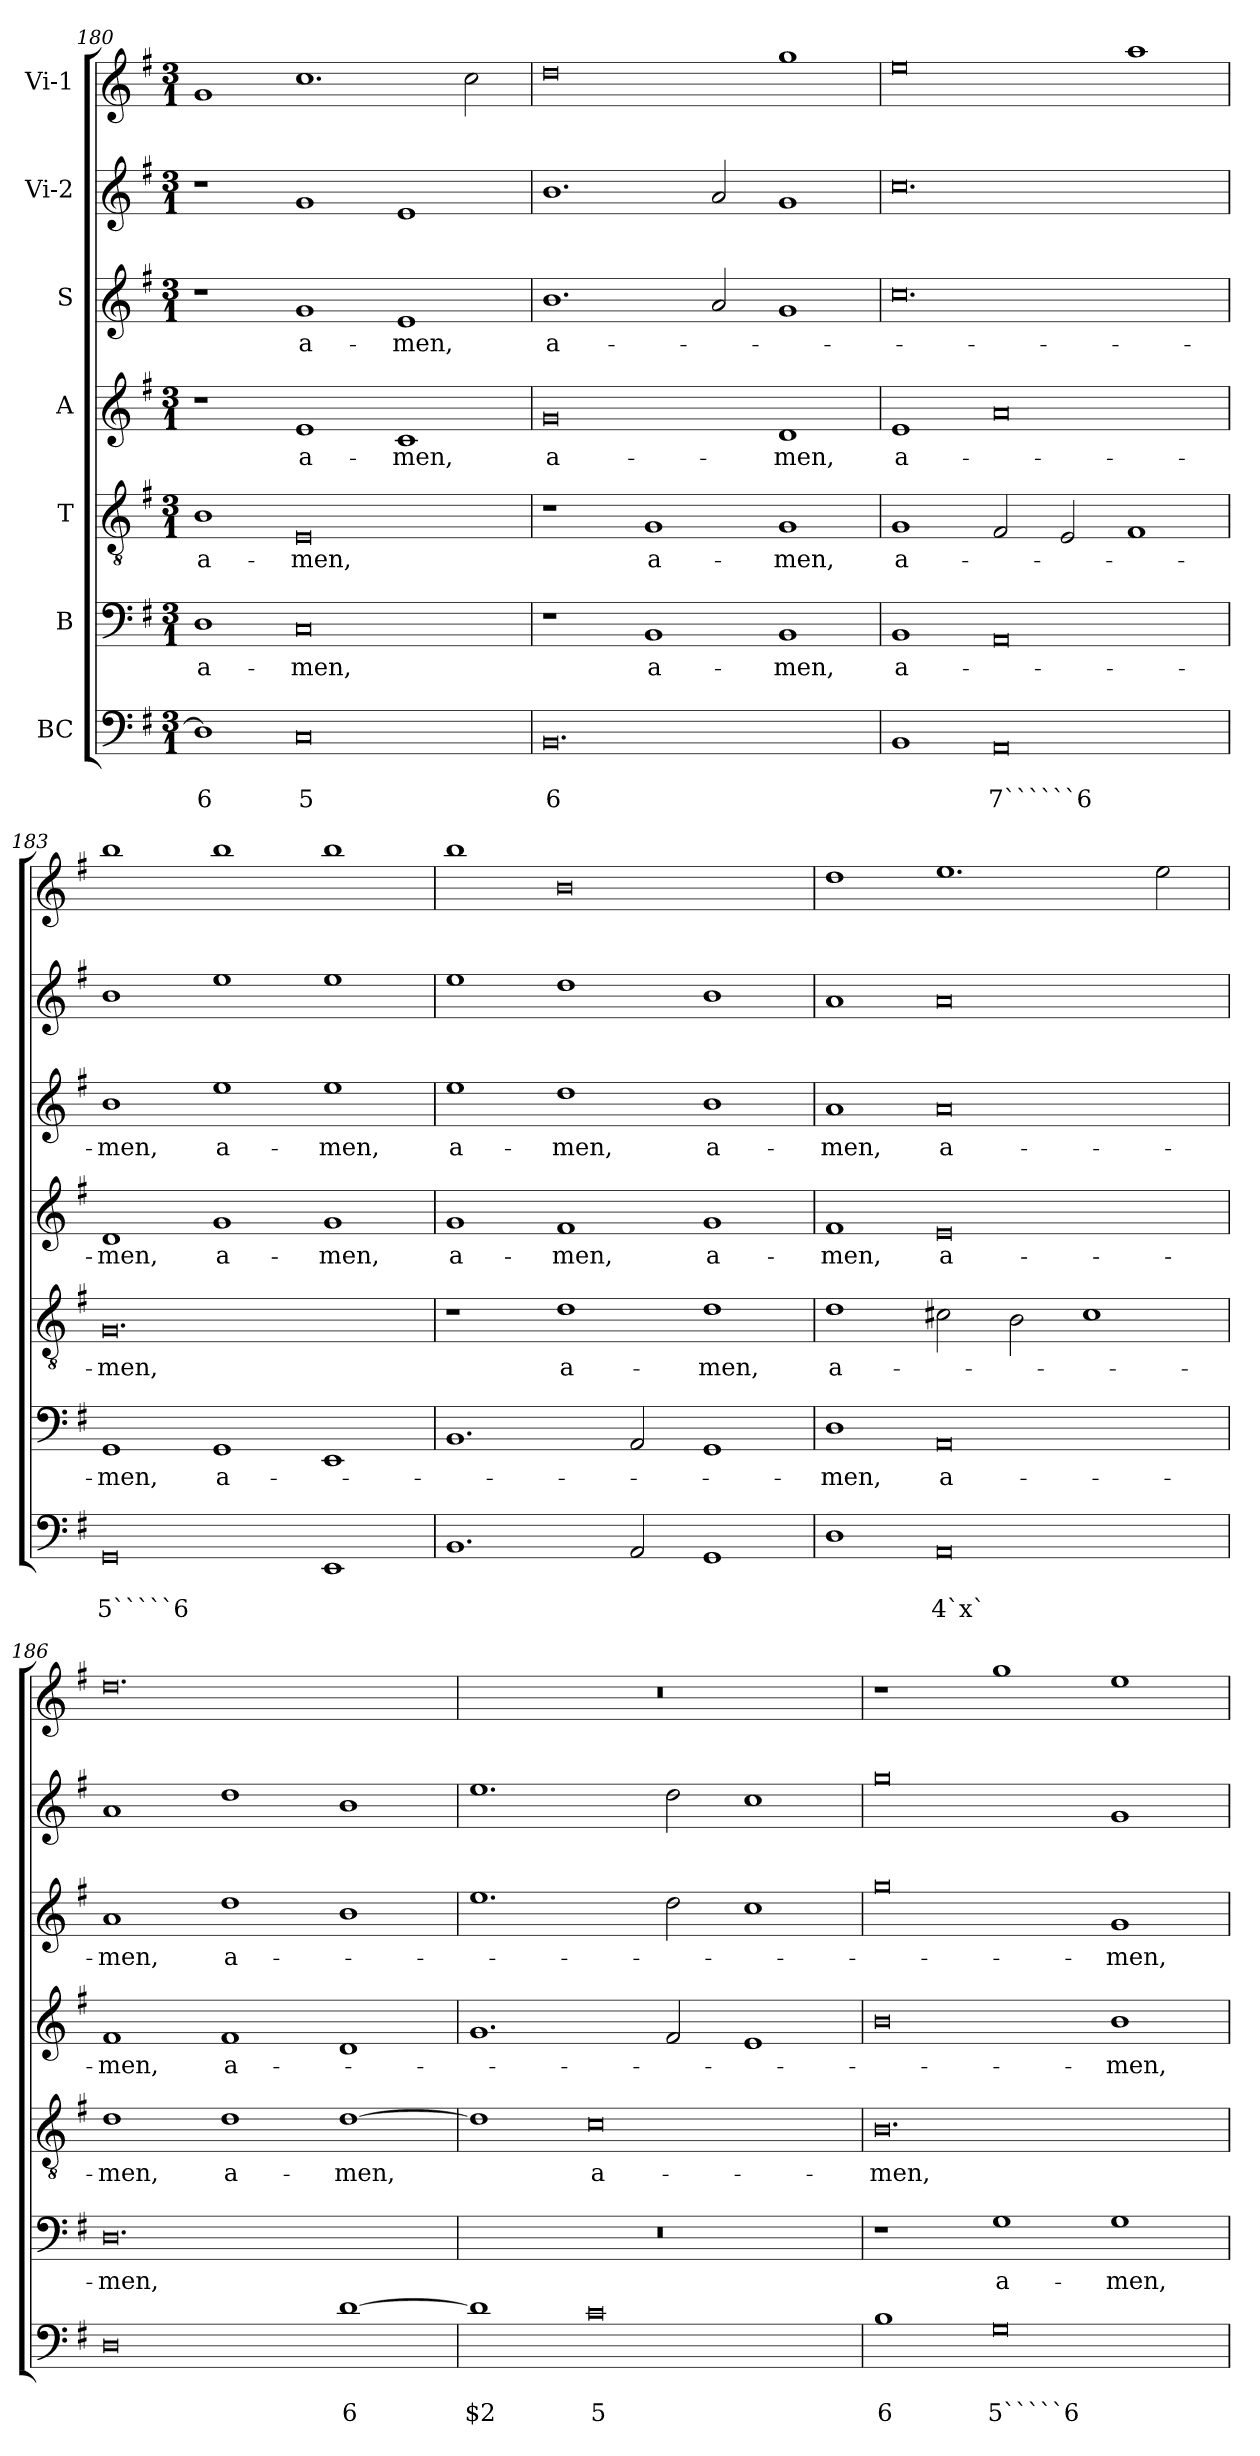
**kern	**text	**text	**kern	**text	**kern	**text	**kern	**text	**kern	**text	**kern	**kern
*part7	*part7	*part7	*part6	*part6	*part5	*part5	*part4	*part4	*part3	*part3	*part2	*part1
*staff7	*staff7	*staff7	*staff6	*staff6	*staff5	*staff5	*staff4	*staff4	*staff3	*staff3	*staff2	*staff1
*I"BC	*	*	*I"B	*	*I"T	*	*I"A	*	*I"S	*	*I"Vi-2	*I"Vi-1
*clefF4	*	*	*clefF4	*	*clefGv2	*	*clefG2	*	*clefG2	*	*clefG2	*clefG2
*k[f#]	*	*	*k[f#]	*	*k[f#]	*	*k[f#]	*	*k[f#]	*	*k[f#]	*k[f#]
*G:	*	*	*G:	*	*G:	*	*G:	*	*G:	*	*G:	*G:
*M3/1	*	*	*M3/1	*	*M3/1	*	*M3/1	*	*M3/1	*	*M3/1	*M3/1
=180	=180	=180	=180	=180	=180	=180	=180	=180	=180	=180	=180	=180
!	!	!LO:LY:b	!	!LO:LY:b	!	!LO:LY:b	!	!	!	!	!	!
1D]	.	6	1D	a-	1B	a-	1r	.	1r	.	1r	1g
!	!	!LO:LY:b	!	!LO:LY:b	!	!LO:LY:b	!	!LO:LY:b	!	!LO:LY:b	!	!
0C	.	5	0C	-men,	0E	-men,	1e	a-	1g	a-	1g	1.cc
!	!	!	!	!	!	!	!	!LO:LY:b	!	!LO:LY:b	!	!
.	.	.	.	.	.	.	1c	-men,	1e	-men,	1e	.
.	.	.	.	.	.	.	.	.	.	.	.	2cc\
=181	=181	=181	=181	=181	=181	=181	=181	=181	=181	=181	=181	=181
!	!	!LO:LY:b	!	!	!	!	!	!LO:LY:b	!	!LO:LY:b	!	!
0.BB	.	6	1r	.	1r	.	0g	a-	1.b	a-	1.b	0dd
!	!	!	!	!LO:LY:b	!	!LO:LY:b	!	!	!	!	!	!
.	.	.	1BB	a-	1G	a-	.	.	.	.	.	.
.	.	.	.	.	.	.	.	.	2a/	.	2a/	.
!	!	!	!	!LO:LY:b	!	!LO:LY:b	!	!LO:LY:b	!	!	!	!
.	.	.	1BB	-men,	1G	-men,	1d	-men,	1g	.	1g	1gg
!!LO:PB:g=z
=182	=182	=182	=182	=182	=182	=182	=182	=182	=182	=182	=182	=182
!	!	!	!	!LO:LY:b	!	!LO:LY:b	!	!LO:LY:b	!	!	!	!
1BB	.	.	1BB	a-	1G	a-	1e	a-	0.cc	.	0.cc	0ee
!	!	!LO:LY:b	!	!	!	!	!	!	!	!	!	!
0AA	.	7``````6	0AA	.	2F#/	.	0a	.	.	.	.	.
.	.	.	.	.	2E/	.	.	.	.	.	.	.
.	.	.	.	.	1F#	.	.	.	.	.	.	1aa
=183	=183	=183	=183	=183	=183	=183	=183	=183	=183	=183	=183	=183
!	!	!LO:LY:b	!	!LO:LY:b	!	!LO:LY:b	!	!LO:LY:b	!	!LO:LY:b	!	!
0GG	.	5`````6	1GG	-men,	0.G	-men,	1d	-men,	1b	-men,	1b	1bb
!	!	!	!	!LO:LY:b	!	!	!	!LO:LY:b	!	!LO:LY:b	!	!
.	.	.	1GG	a-	.	.	1g	a-	1ee	a-	1ee	1bb
!	!	!	!	!	!	!	!	!LO:LY:b	!	!LO:LY:b	!	!
1EE	.	.	1EE	.	.	.	1g	-men,	1ee	-men,	1ee	1bb
=184	=184	=184	=184	=184	=184	=184	=184	=184	=184	=184	=184	=184
!	!	!	!	!	!	!	!	!LO:LY:b	!	!LO:LY:b	!	!
1.BB	.	.	1.BB	.	1r	.	1g	a-	1ee	a-	1ee	1bb
!	!	!	!	!	!	!LO:LY:b	!	!LO:LY:b	!	!LO:LY:b	!	!
.	.	.	.	.	1d	a-	1f#	-men,	1dd	-men,	1dd	0b
2AA/	.	.	2AA/	.	.	.	.	.	.	.	.	.
!	!	!	!	!	!	!LO:LY:b	!	!LO:LY:b	!	!LO:LY:b	!	!
1GG	.	.	1GG	.	1d	-men,	1g	a-	1b	a-	1b	.
=185	=185	=185	=185	=185	=185	=185	=185	=185	=185	=185	=185	=185
!	!	!	!	!LO:LY:b	!	!LO:LY:b	!	!LO:LY:b	!	!LO:LY:b	!	!
1D	.	.	1D	-men,	1d	a-	1f#	-men,	1a	-men,	1a	1dd
!	!	!LO:LY:b	!	!LO:LY:b	!	!	!	!LO:LY:b	!	!LO:LY:b	!	!
0AA	.	4`x`	0AA	a-	2c#X\	.	0e	a-	0a	a-	0a	1.ee
.	.	.	.	.	2B\	.	.	.	.	.	.	.
.	.	.	.	.	1c#	.	.	.	.	.	.	.
.	.	.	.	.	.	.	.	.	.	.	.	2ee\
=186	=186	=186	=186	=186	=186	=186	=186	=186	=186	=186	=186	=186
!	!	!	!	!LO:LY:b	!	!LO:LY:b	!	!LO:LY:b	!	!LO:LY:b	!	!
0D	.	.	0.D	-men,	1d	-men,	1f#	-men,	1a	-men,	1a	0.dd
!	!	!	!	!	!	!LO:LY:b	!	!LO:LY:b	!	!LO:LY:b	!	!
.	.	.	.	.	1d	a-	1f#	a-	1dd	a-	1dd	.
!	!	!LO:LY:b	!	!	!	!LO:LY:b	!	!	!	!	!	!
[1d	.	6	.	.	[1d	-men,	1d	.	1b	.	1b	.
=187	=187	=187	=187	=187	=187	=187	=187	=187	=187	=187	=187	=187
!	!	!LO:LY:b	!	!	!	!	!	!	!	!	!	!
1d]	.	$2	0.r	.	1d]	.	1.g	.	1.ee	.	1.ee	0.r
!	!	!LO:LY:b	!	!	!	!LO:LY:b	!	!	!	!	!	!
0c	.	5	.	.	0c	a-	.	.	.	.	.	.
.	.	.	.	.	.	.	2f#/	.	2dd\	.	2dd\	.
.	.	.	.	.	.	.	1e	.	1cc	.	1cc	.
!!LO:LB:g=z
=188	=188	=188	=188	=188	=188	=188	=188	=188	=188	=188	=188	=188
!	!	!LO:LY:b	!	!	!	!LO:LY:b	!	!	!	!	!	!
1B	.	6	1r	.	0.B	-men,	0b	.	0gg	.	0gg	1r
!	!	!LO:LY:b	!	!LO:LY:b	!	!	!	!	!	!	!	!
0G	.	5`````6	1G	a-	.	.	.	.	.	.	.	1gg
!	!	!	!	!LO:LY:b	!	!	!	!LO:LY:b	!	!LO:LY:b	!	!
.	.	.	1G	-men,	.	.	1b	-men,	1g	-men,	1g	1ee
=	=	=	=	=	=	=	=	=	=	=	=	=
*-	*-	*-	*-	*-	*-	*-	*-	*-	*-	*-	*-	*-
